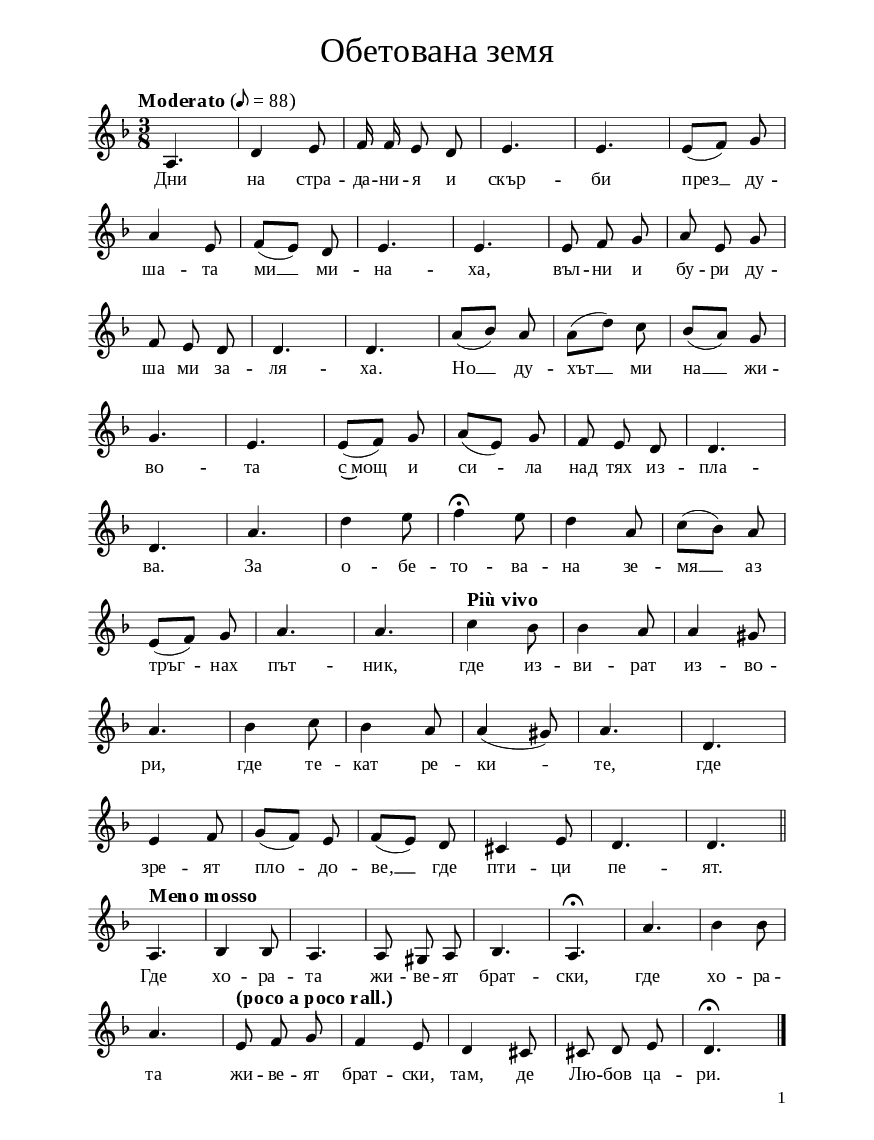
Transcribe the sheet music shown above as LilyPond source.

\version "2.24.3"

\include "include/globals.ily"

\bookpart {
  \label #'ref134
  \tocItem \markup "Обетована земя"
  \paper {
    print-all-headers = ##t
    print-page-number = ##t
    print-first-page-number = ##t

    % put page numbers on the bottom
    oddHeaderMarkup = \markup ""
    evenHeaderMarkup = \markup ""
    oddFooterMarkup = \markup
    \fill-line {
      ""
      \if \should-print-page-number \fromproperty #'page:page-number-string
    }
    evenFooterMarkup = \markup
    \fill-line {
      \if \should-print-page-number \fromproperty #'page:page-number-string
      ""
    }

    left-margin = 1.5\cm
    right-margin = 1.5\cm
    top-margin = 1.6\cm
    bottom-margin = 1.2\cm
    ragged-bottom = ##t % do not spread the staves to fill the whole vertical space

    % change distance between staves
    system-system-spacing =
    #'((basic-distance . 13)
       (minimum-distance . 6)
       (padding . 1)
       (stretchability . 12))
  }
  \score {
    \include "include/score-layout.ily"


    \new Voice \relative c' {
      \clef treble
      \key d \minor
      \time 3/8
      \tempoFunc "Moderato" 8 "88"
      \autoBeamOff
      a4. | % 2
      d4  e8 | % 3
      f16  f16  e8  d8 | % 4
      e4. | % 5
      e4. | % 6
      e8 ( [  f8 ) ]  g8 \break | % 7
      a4  e8 | % 8
      f8 ( [  e8 ) ]  d8 | % 9
      e4. |
      e4. | % 11
      e8  f8  g8 | % 12
      a8  e8  g8 \break | % 13
      f8  e8  d8 | % 14
      d4. | % 15
      d4. | % 16
      a'8 ( [  bes8 ) ]  a8 | % 17
      a8 ( [  d8 ) ]  c8 | % 18
      bes8 ( [  a8 ) ]  g8 \break | % 19
      g4. |
      e4. | % 21
      e8 ( [  f8 ) ]  g8 | % 22
      a8 ( [  e8 ) ]  g8 | % 23
      f8  e8  d8 | % 24
      d4. \break | % 25
      d4. | % 26
      a'4. | % 27
      d4  e8 | % 28
      f4 ^\fermata  e8 | % 29
      d4  a8 |
      c8 ( [  bes8 ) ]  a8 \break | % 31
      e8 ( [  f8 ) ]  g8 | % 32
      a4. | % 33
      a4. | % 34
      \tempo "Più vivo" c4 bes8 | % 35
      bes4  a8 | % 36
      a4  gis8 \break | % 37
      a4. | % 38
      bes4  c8 | % 39
      bes4  a8 |
      a4 (  gis8 ) | % 41
      a4. | % 42
      d,4. \break | % 43
      e4  f8 | % 44
      g8 ( [  f8 ) ]  e8 | % 45
      f8 ( [  e8 ) ]  d8 | % 46
      cis4  e8 | % 47
      d4. | % 48
      d4. \break | \bar "||" % 49
      \tempo "Meno mosso" a4. |
      bes4  bes8 | % 51
      a4. | % 52
      a8  gis8  a8 | % 53
      bes4. | % 54
      a4. ^\fermata | % 55
      a'4. | % 56
      bes4  bes8 \break | % 57
      a4. | % 58
      \tempo "(poco a poco rall.)" e8 f8
      g8 | % 59
      f4  e8 |
      d4  cis8 | % 61
      cis8  d8  e8 | % 62
      d4. ^\fermata \bar "|."
    }

    \addlyrics {
      Дни на стра -- да -- ни -- я и
      скър -- би през __  ду -- ша -- та
      ми __  ми -- на -- ха, въл -- ни и
      бу -- ри ду -- ша ми за -- ля -- ха.
      Но __   ду -- хът __  ми на __ жи
      -- во -- та с~мощ  и си -- ла
      над тях из -- пла -- ва. За о --
      бе -- то -- ва -- на зе -- мя __  аз
      тръг -- нах път -- ник, где из
      -- ви -- рат из -- во -- ри, где те --
      кат ре -- ки -- те, где зре --
      ят пло -- до -- ве, __ где пти
      -- ци пе -- ят. Где хо -- ра -- та
      жи -- ве -- ят брат -- ски, где хо
      -- ра -- та жи -- ве -- ят брат --
      ски, там, де Лю -- бов ца -- ри.}

      \header {
        title = \titleFunc #'ref_desc_11 "Обетована земя" "Obetovana zemja"
      }

      \midi{}

    } % score


  } % bookpart
